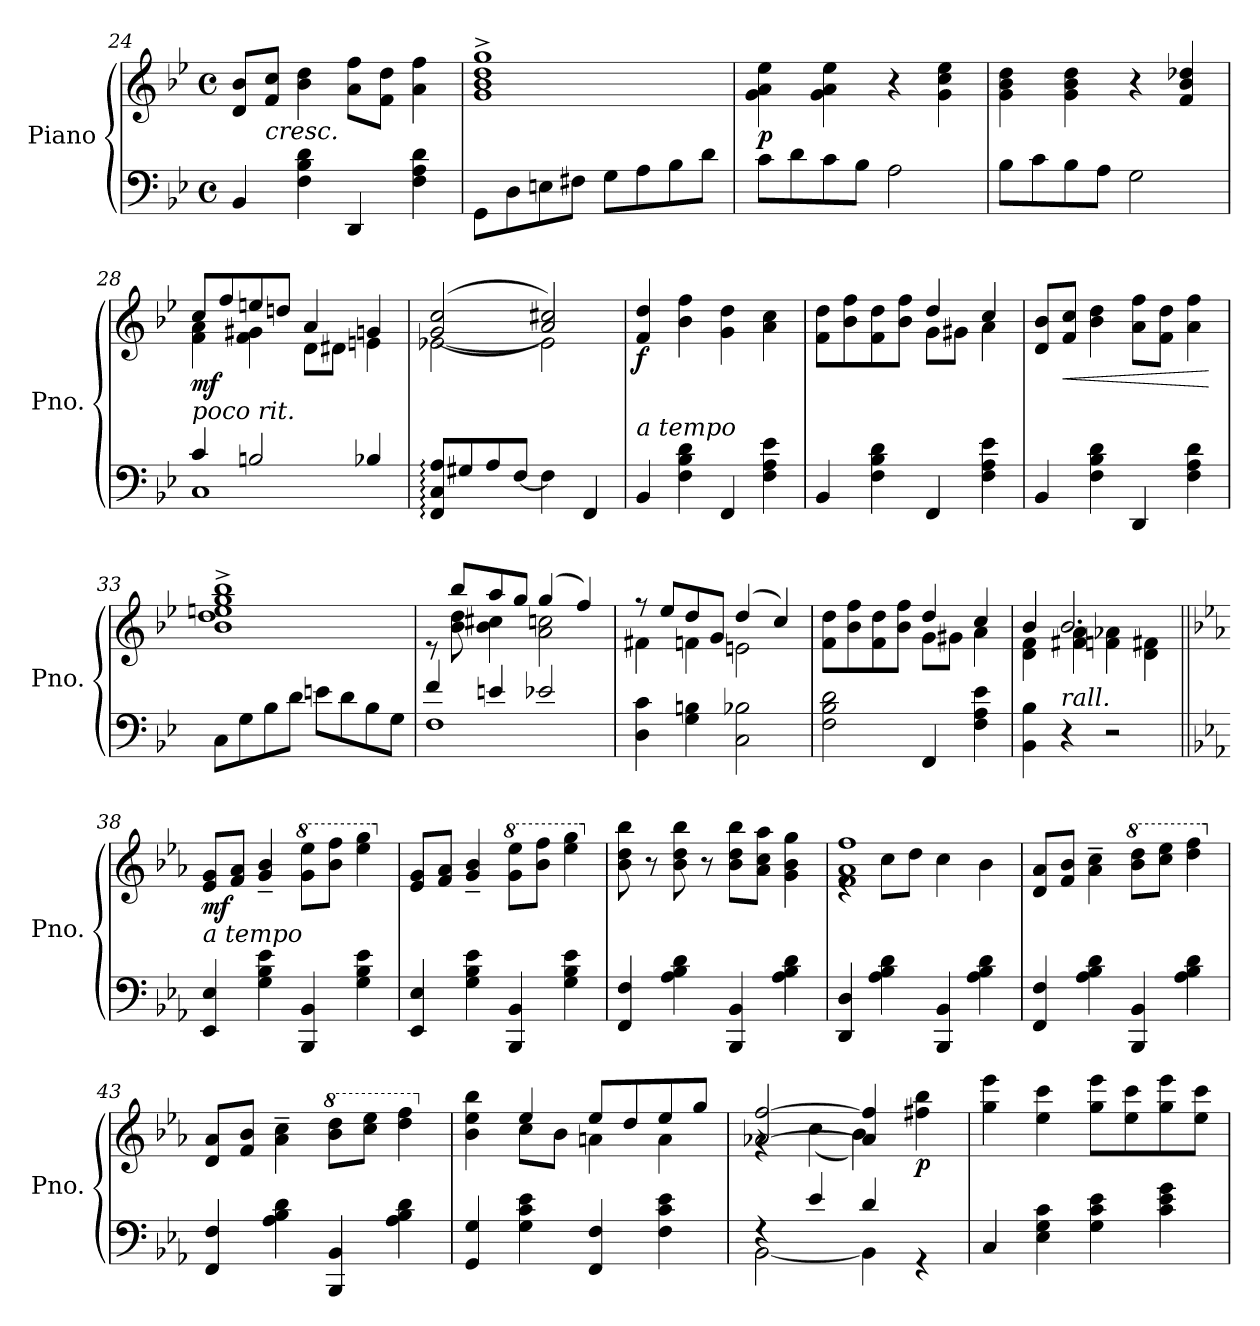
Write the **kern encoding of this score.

**kern	**kern	**dynam
*part1	*part1	*part1
*staff2	*staff1	*staff1/2
*I"Piano	*	*
*I'Pno.	*	*
*clefF4	*clefG2	*
*k[b-e-]	*k[b-e-]	*
*M4/4	*M4/4	*
*met(c)	*met(c)	*
=24	=24	=24
4BB-/	8d/ 8b-/L	.
!	!	!LO:HP:b
.	8f/ 8cc/J	<
4F\ 4B-\ 4d\	4b-\ 4dd\	.
4DD/	8a\ 8ff\L	.
.	8f\ 8dd\J	.
4F\ 4A\ 4d\	4a\ 4ff\	.
!!LO:PB:g=z
=25	=25	=25
8GG\L	1g^ 1b-^ 1dd^ 1gg^	.
8D\	.	.
8En\	.	.
8F#X\J	.	.
8G\L	.	.
8A\	.	.
8B-\	.	.
8d\J	.	.
=26	=26	=26
!	!	!LO:DY:b
8c\L	4g\ 4a\ 4ee-\	p
8d\	.	.
8c\	4g\ 4a\ 4ee-\	.
8B-\J	.	.
2A\	4r	.
.	4g\ 4cc\ 4ee-\	.
=27	=27	=27
8B-\L	4g\ 4b-\ 4dd\	.
8c\	.	.
8B-\	4g\ 4b-\ 4dd\	.
8A\J	.	.
2G\	4r	.
.	4f/ 4b-/ 4dd-X/	.
=28	=28	=28
*^	*^	*
!LO:TX:a:i:t=poco rit.	!	!	!	!
!	!	!	!	!LO:DY:b
4c/	1C	8cc/L	4f\ 4a\	mf
.	.	8ff/	.	.
2Bn/	.	8een/	4f\ 4g#X\	.
.	.	8ddn/J	.	.
.	.	4a/	8d\L	.
.	.	.	8d#X\J	.
4B-X/	.	4gn/	4en\	.
*v	*v	*	*	*
=29	=29	=29	=29
8FF/: 8C/: 8A/:L	(>(>2g/ 2cc/	[2e-X\	.
8G#X/	.	.	.
8A/	.	.	.
[8F/J	.	.	.
4F\]	2a/ 2cc#X/))	2e-\]	.
4FF/	.	.	.
*	*v	*v	*
!!LO:PB:g=z
=30	=30	=30
!LO:TX:a:i:t=a tempo	!	!
!	!	!LO:DY:b
4BB-/	4f/ 4dd/	f
4F\ 4B-\ 4d\	4b-\ 4ff\	.
4FF/	4g\ 4dd\	.
4F\ 4A\ 4e-\	4a\ 4cc\	.
=31	=31	=31
*	*^	*
4BB-/	8f\ 8dd\L	2ryy	.
.	8b-\ 8ff\	.	.
4F\ 4B-\ 4d\	8f\ 8dd\	.	.
.	8b-\ 8ff\J	.	.
4FF/	4dd/	8g\L	.
.	.	8g#X\J	.
4F\ 4A\ 4e-\	4cc/	4a\	.
*	*v	*v	*
=32	=32	=32
4BB-/	8d/ 8b-/L	.
!	!	!LO:HP:b
.	8f/ 8cc/J	<
4F\ 4B-\ 4d\	4b-\ 4dd\	.
4DD/	8a\ 8ff\L	.
.	8f\ 8dd\J	.
4F\ 4A\ 4d\	4a\ 4ff\	.
.	.	[
=33	=33	=33
8C\L	1b-^ 1dd^ 1een^ 1gg^ 1bb-^	.
8G\	.	.
8B-\	.	.
8d\J	.	.
8en\L	.	.
8d\	.	.
8B-\	.	.
8G\J	.	.
!!LO:LB:g=z
=34	=34	=34
*^	*^	*
4f/	1F	8re	8ryy	.
.	.	8bb-/L	8b-\ 8dd\	.
4en/	.	8aa/	4b-\ 4cc#X\	.
.	.	8gg/J	.	.
2e-X/	.	(>4gg/	2a\ 2ccn\	.
.	.	4ff/)	.	.
*v	*v	*	*	*
=35	=35	=35	=35
4D\ 4c\	8r	4f#X\	.
.	8ee-/L	.	.
4G\ 4Bn\	8dd/	4fn\	.
.	8g/J	.	.
2C\ 2B-X\	(>4dd/	2en\	.
.	4cc/)	.	.
=36	=36	=36	=36
2F\ 2B-\ 2d\	8f\ 8dd\L	2ryy	.
.	8b-\ 8ff\	.	.
.	8f\ 8dd\	.	.
.	8b-\ 8ff\J	.	.
4FF/	4dd/	8g\L	.
.	.	8g#X\J	.
4F\ 4A\ 4e-\	4cc/	4a\	.
=37	=37	=37	=37
4BB-\ 4B-\	4b-/	4d\ 4f\	.
!LO:TX:a:i:t=rall.	!	!	!
4r	2.b-/	4f#X\ 4a\	.
2r	.	4fn\ 4a-X\	.
.	.	4d\ 4f#X\	.
*	*v	*v	*
.	.	[
!!LO:LB:g=z
=38||	=38||	=38||
*k[b-e-a-]	*k[b-e-a-]	*
!LO:TX:a:i:t=a tempo	!	!
!	!	!LO:DY:b
4EE-/ 4E-/	8e-/ 8g/L	mf
.	8f/ 8a-/J	.
4G\ 4B-\ 4e-\	4g/~ 4b-/~	.
*	*8va	*
4BBB-/ 4BB-/	8gg\ 8eee-\L	.
.	8bb-\ 8fff\J	.
4G\ 4B-\ 4e-\	4eee-\ 4ggg\	.
=39	=39	=39
*	*X8va	*
4EE-/ 4E-/	8e-/ 8g/L	.
.	8f/ 8a-/J	.
4G\ 4B-\ 4e-\	4g/~ 4b-/~	.
*	*8va	*
4BBB-/ 4BB-/	8gg\ 8eee-\L	.
.	8bb-\ 8fff\J	.
4G\ 4B-\ 4e-\	4eee-\ 4ggg\	.
=40	=40	=40
*	*X8va	*
4FF/ 4F/	8b-\ 8dd\ 8bb-\	.
.	8r	.
4A-\ 4B-\ 4d\	8b-\ 8dd\ 8bb-\	.
.	8r	.
4BBB-/ 4BB-/	8b-\ 8dd\ 8bb-\L	.
.	8a-\ 8cc\ 8aa-\J	.
4A-\ 4B-\ 4d\	4g\ 4b-\ 4gg\	.
=41	=41	=41
*	*^	*
4DD/ 4D/	1f 1a- 1ff	4re	.
4A-\ 4B-\ 4d\	.	8cc\L	.
.	.	8dd\J	.
4BBB-/ 4BB-/	.	4cc\	.
4A-\ 4B-\ 4d\	.	4b-\	.
*	*v	*v	*
!!LO:LB:g=z
=42	=42	=42
4FF/ 4F/	8d/ 8a-/L	.
.	8f/ 8b-/J	.
4A-\ 4B-\ 4d\	4a-\~ 4cc\~	.
*	*8va	*
4BBB-/ 4BB-/	8bb-\ 8ddd\L	.
.	8ccc\ 8eee-\J	.
4A-\ 4B-\ 4d\	4ddd\ 4fff\	.
=43	=43	=43
*	*X8va	*
4FF/ 4F/	8d/ 8a-/L	.
.	8f/ 8b-/J	.
4A-\ 4B-\ 4d\	4a-\~ 4cc\~	.
*	*8va	*
4BBB-/ 4BB-/	8bb-\ 8ddd\L	.
.	8ccc\ 8eee-\J	.
4A-\ 4B-\ 4d\	4ddd\ 4fff\	.
=44	=44	=44
*	*X8va	*
*	*^	*
4GG/ 4G/	4b-\ 4ee-\ 4bb-\	4ryy	.
4G\ 4c\ 4e-\	4ee-/	8cc\L	.
.	.	8b-\J	.
4FF/ 4F/	8ee-/L	4an\	.
.	8dd/	.	.
4F\ 4c\ 4e-\	8ee-/	4a\	.
.	8gg/J	.	.
=45	=45	=45	=45
*^	*	*	*
4rF	[2BB-\	[2a-X/ [2ff/	4rg	.
4e-/	.	.	(>4cc\	.
4d/	4BB-\]	4a-/] 4ff/]	4b-\)	.
!	!	!	!	!LO:DY:b
4rGG	4ryy	4ff#X\ 4bb-\	4ryy	p
!!LO:LB:g=z
=46	=46	=46	=46	=46
!LO:TX:a:i:t=delicato	!	!	!	!
*v	*v	*	*	*
*	*v	*v	*
4C/	4gg\ 4eee-\	.
4E-\ 4G\ 4c\	4ee-\ 4ccc\	.
4G\ 4c\ 4e-\	8gg\ 8eee-\L	.
.	8ee-\ 8ccc\	.
4c\ 4e-\ 4g\	8gg\ 8eee-\	.
.	8ee-\ 8ccc\J	.
=	=	=
*-	*-	*-
